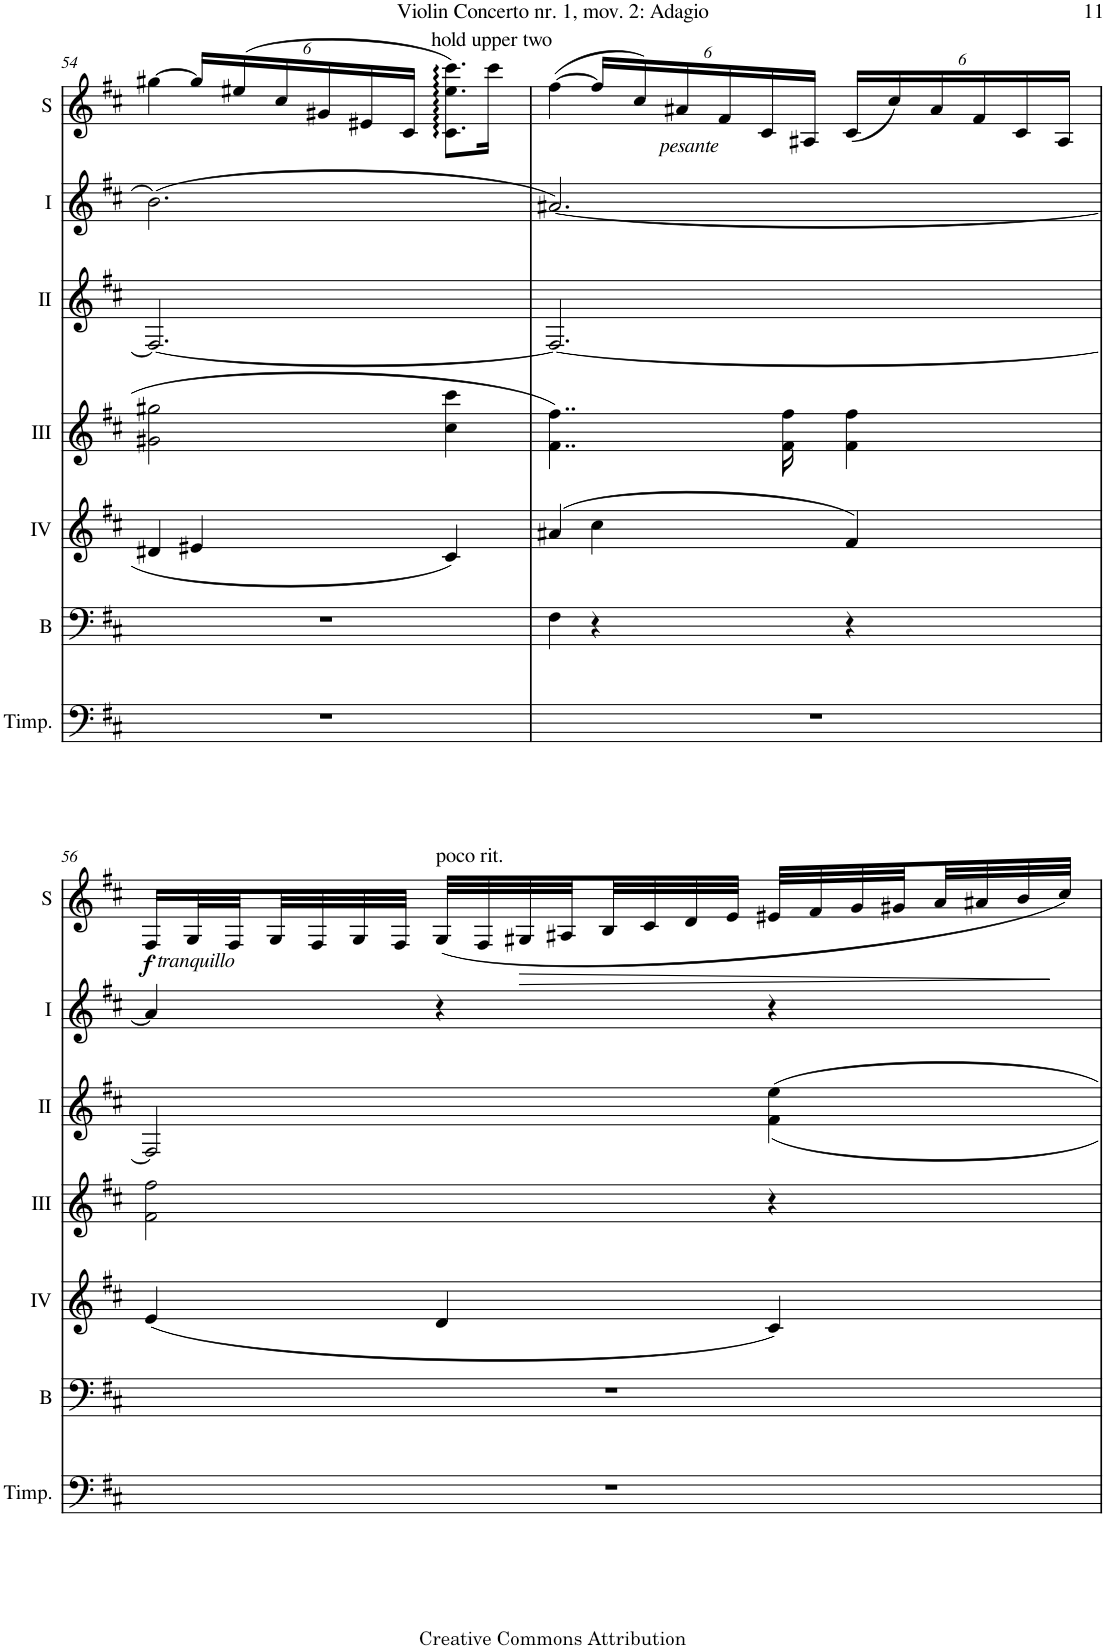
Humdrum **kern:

**kern	**kern	**kern	**kern	**kern	**kern	**kern	**dynam
*part7	*part6	*part5	*part4	*part3	*part2	*part1	*part1
*staff7	*staff6	*staff5	*staff4	*staff3	*staff2	*staff1	*staff1
*I"Timpani	*I"Bass	*I"Acc. 4	*I"Acc. 3	*I"Acc. 2	*I"Acc. 1	*I"Solo	*
*I'Timp.	*I'B	*	*	*	*	*I'S	*
!!LO:PB:g=z
*clefF4	*clefF4	*clefG2	*clefG2	*clefG2	*clefG2	*clefG2	*
*	*Trd7c12	*Trd7c12	*	*	*	*	*
*k[f#c#]	*k[f#c#]	*k[f#c#]	*k[f#c#]	*k[f#c#]	*k[f#c#]	*k[f#c#]	*
*M3/4	*M3/4	*M3/4	*M3/4	*M3/4	*M3/4	*M3/4	*
=54	=54	=54	=54	=54	=54	=54	=54
2.r	2.r	4d#X/	2g#X\ 2gg#X\	2.FF#/_	(2.b\	[4gg#X\	.
*	*	*	*	*	*	*Xbrackettup	*
.	.	4e#X/	.	.	.	24gg#/LL]	.
.	.	.	.	.	.	(24ee#X/	.
.	.	.	.	.	.	24cc#/	.
.	.	.	.	.	.	24g#X/	.
.	.	.	.	.	.	24e#X/	.
.	.	.	.	.	.	24c#/JJ	.
!	!	!	!	!	!	!LO:TX:a:t=hold upper two	!
.	.	4c#/	4cc#\ 4ccc#\	.	.	8.c#\ 8.ee#\ 8.ccc#\L)	.
.	.	.	.	.	.	16ccc#\Jk	.
=55	=55	=55	=55	=55	=55	=55	=55
2.r	4F#\	(4a#X/	4..f#\ 4..ff#\	2.FF#/_	[2.a#X/)	([4ff#\	.
.	4r	4cc#\	.	.	.	24ff#/LL]	.
.	.	.	.	.	.	24cc#/)	.
!	!	!	!	!	!	!LO:TX:b:i:t=pesante	!
.	.	.	.	.	.	24a#X/	.
.	.	.	.	.	.	24f#/	.
.	.	.	.	.	.	24c#/	.
.	.	.	16f#\ 16ff#\	.	.	.	.
.	.	.	.	.	.	24A#X/JJ	.
.	4r	4f#/)	4f#\ 4ff#\	.	.	(24c#/LL	.
.	.	.	.	.	.	24cc#/)	.
.	.	.	.	.	.	24a#/	.
.	.	.	.	.	.	24f#/	.
.	.	.	.	.	.	24c#/	.
.	.	.	.	.	.	24A#/JJ	.
!!LO:LB:g=z
=56	=56	=56	=56	=56	=56	=56	=56
!	!	!	!	!	!	!LO:TX:b:i:t=tranquillo	!
!	!	!	!	!	!	!	!LO:DY:b
2.r	2.r	(4e/	2f#\ 2ff#\	2FF#/]	4a#/]	16F#/LL	f
.	.	.	.	.	.	32G/L	.
.	.	.	.	.	.	32F#/	.
.	.	.	.	.	.	32G/	.
.	.	.	.	.	.	32F#/	.
.	.	.	.	.	.	32G/	.
.	.	.	.	.	.	32F#/JJJ	.
!	!	!	!	!	!	!LO:TX:a:t=poco rit.	!
.	.	4d/	.	.	4r	(32G/LLL	.
.	.	.	.	.	.	32F#/	.
!	!	!	!	!	!	!	!LO:HP:b
.	.	.	.	.	.	32G#X/	>
.	.	.	.	.	.	32A#X/	.
.	.	.	.	.	.	32B/	.
.	.	.	.	.	.	32c#/	.
.	.	.	.	.	.	32d/	.
.	.	.	.	.	.	32e/JJJ	.
.	.	4c#/)	4r	4F#\ 4e\	4r	32e#X/LLL	.
.	.	.	.	.	.	32f#/	.
.	.	.	.	.	.	32g/	.
.	.	.	.	.	.	32g#X/	.
.	.	.	.	.	.	32a/	.
.	.	.	.	.	.	32a#X/	.
.	.	.	.	.	.	32b/	.
.	.	.	.	.	.	32cc#/JJJ)	]
=	=	=	=	=	=	=	=
*-	*-	*-	*-	*-	*-	*-	*-
